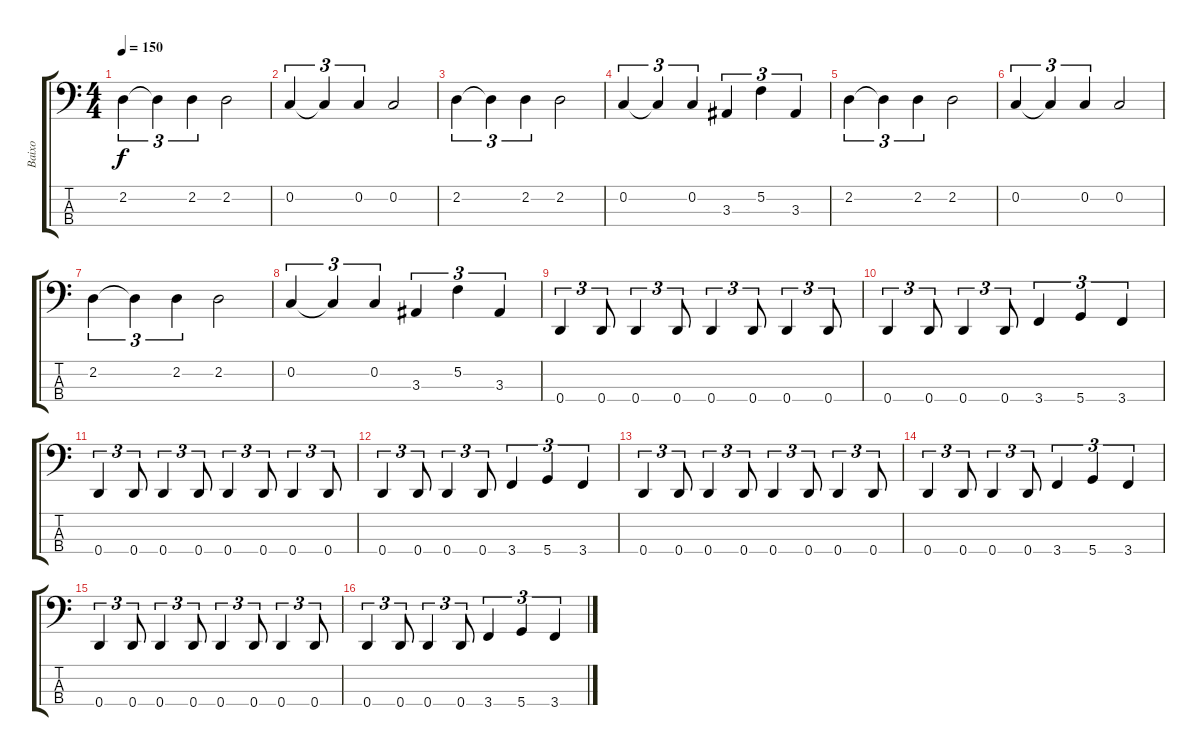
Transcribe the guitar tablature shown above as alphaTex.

\track ("Baixo" "Baixo") {instrument electricbassfinger}
\staff {score tabs}
\tuning (F2 C2 G1 D1) {hide}
\ts (4 4)
\tempo 150
\clef f4
\ks c
2.2.4{tu (3 2) dy f} 2.2{t}.4{tu (3 2)} 2.2.4{tu (3 2)} 2.2.2 |
0.2.4{tu (3 2)} 0.2{t}.4{tu (3 2)} 0.2.4{tu (3 2)} 0.2.2 |
2.2.4{tu (3 2)} 2.2{t}.4{tu (3 2)} 2.2.4{tu (3 2)} 2.2.2 |
0.2.4{tu (3 2)} 0.2{t}.4{tu (3 2)} 0.2.4{tu (3 2)} 3.3.4{tu (3 2)} 5.2.4{tu (3 2)} 3.3.4{tu (3 2)} |
2.2.4{tu (3 2)} 2.2{t}.4{tu (3 2)} 2.2.4{tu (3 2)} 2.2.2 |
0.2.4{tu (3 2)} 0.2{t}.4{tu (3 2)} 0.2.4{tu (3 2)} 0.2.2 |
2.2.4{tu (3 2)} 2.2{t}.4{tu (3 2)} 2.2.4{tu (3 2)} 2.2.2 |
0.2.4{tu (3 2)} 0.2{t}.4{tu (3 2)} 0.2.4{tu (3 2)} 3.3.4{tu (3 2)} 5.2.4{tu (3 2)} 3.3.4{tu (3 2)} |
0.4.4{tu (3 2)} 0.4.8{tu (3 2)} 0.4.4{tu (3 2)} 0.4.8{tu (3 2)} 0.4.4{tu (3 2)} 0.4.8{tu (3 2)} 0.4.4{tu (3 2)} 0.4.8{tu (3 2)} |
0.4.4{tu (3 2)} 0.4.8{tu (3 2)} 0.4.4{tu (3 2)} 0.4.8{tu (3 2)} 3.4.4{tu (3 2)} 5.4.4{tu (3 2)} 3.4.4{tu (3 2)} |
0.4.4{tu (3 2)} 0.4.8{tu (3 2)} 0.4.4{tu (3 2)} 0.4.8{tu (3 2)} 0.4.4{tu (3 2)} 0.4.8{tu (3 2)} 0.4.4{tu (3 2)} 0.4.8{tu (3 2)} |
0.4.4{tu (3 2)} 0.4.8{tu (3 2)} 0.4.4{tu (3 2)} 0.4.8{tu (3 2)} 3.4.4{tu (3 2)} 5.4.4{tu (3 2)} 3.4.4{tu (3 2)} |
0.4.4{tu (3 2)} 0.4.8{tu (3 2)} 0.4.4{tu (3 2)} 0.4.8{tu (3 2)} 0.4.4{tu (3 2)} 0.4.8{tu (3 2)} 0.4.4{tu (3 2)} 0.4.8{tu (3 2)} |
0.4.4{tu (3 2)} 0.4.8{tu (3 2)} 0.4.4{tu (3 2)} 0.4.8{tu (3 2)} 3.4.4{tu (3 2)} 5.4.4{tu (3 2)} 3.4.4{tu (3 2)} |
0.4.4{tu (3 2)} 0.4.8{tu (3 2)} 0.4.4{tu (3 2)} 0.4.8{tu (3 2)} 0.4.4{tu (3 2)} 0.4.8{tu (3 2)} 0.4.4{tu (3 2)} 0.4.8{tu (3 2)} |
0.4.4{tu (3 2)} 0.4.8{tu (3 2)} 0.4.4{tu (3 2)} 0.4.8{tu (3 2)} 3.4.4{tu (3 2)} 5.4.4{tu (3 2)} 3.4.4{tu (3 2)}
